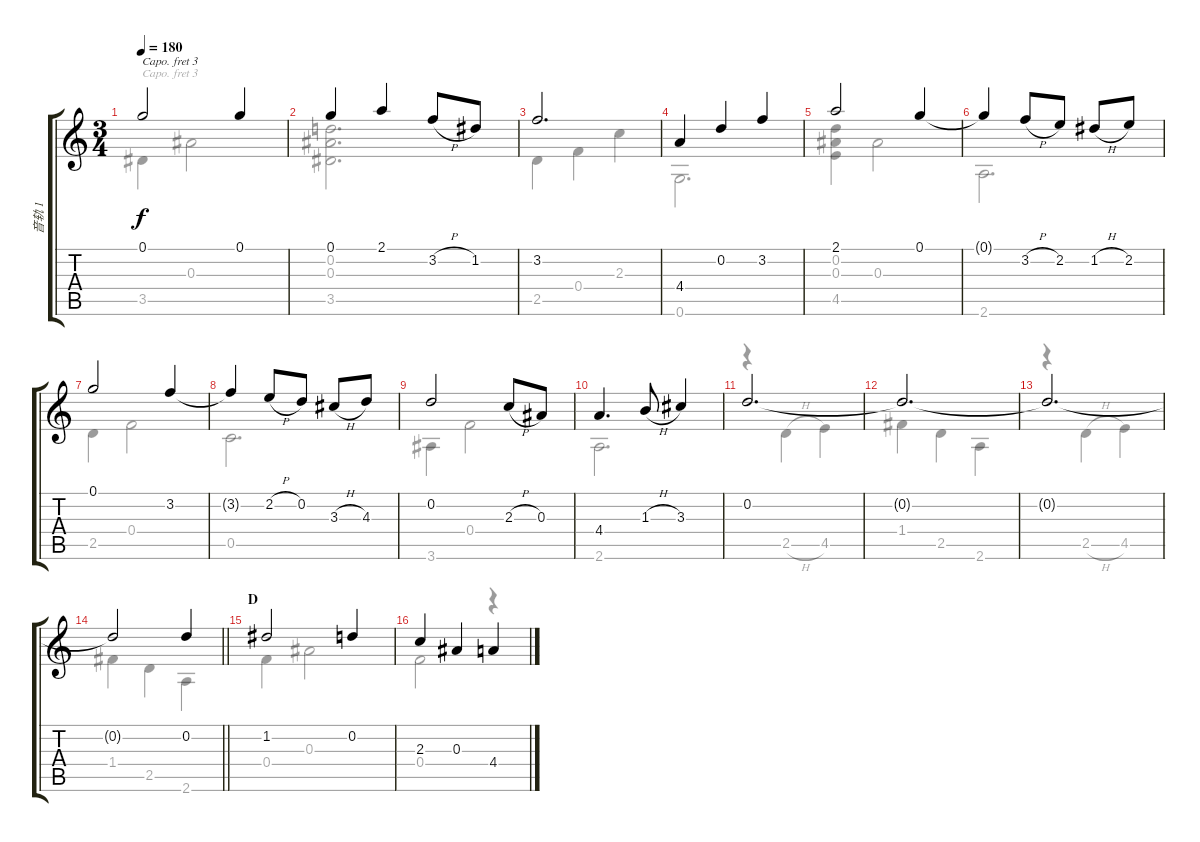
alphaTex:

\track ("音轨 1" "音轨 1") {instrument acousticguitarsteel}
\staff {score tabs}
\capo 3
\tuning (E4 B3 G3 D3 A2 E2) {hide}
\voice
\ts (3 4)
\tempo 180
\clef g2
\ks c
0.1.2{dy f} 0.1.4 |
0.1.4 2.1.4 3.2{h}.8 1.2.8 |
3.2.2{d} |
4.4.4 0.2.4 3.2.4 |
2.1.2 0.1.4 |
0.1{t}.4 3.2{h}.8 2.2.8 1.2{h}.8 2.2.8 |
0.1.2 3.2.4 |
3.2{t}.4 2.2{h}.8 0.2.8 3.3{h}.8 4.3.8 |
0.2.2 2.3{h}.8 0.3.8 |
4.4.4{d} 1.3{h}.8 3.3.4 |
0.2.2{d} |
0.2{t}.2{d} |
0.2{t}.2{d} |
\barLineRight lightlight
0.2{t}.2 0.2.4 |
\section ("" "D")
1.2.2 0.2.4 |
2.3.4 0.3.4 4.4.4
\voice
\clef g2
\ottava regular
\simile none
\ks c
3.5.4{dy f} 0.3.2 |
(0.2 0.3 3.5).2{d} |
2.5.4 0.4.4 2.3.4 |
0.6.2{d} |
(0.2 0.3 4.5).4 0.3.2 |
2.6.2{d} |
2.5.4 0.4.2 |
0.5.2{d} |
3.6.4 0.4.2 |
2.6.2{d} |
r.4 2.5{h}.4 4.5.4 |
1.4.4 2.5.4 2.6.4 |
r.4 2.5{h}.4 4.5.4 |
\barLineRight lightlight
1.4.4 2.5.4 2.6.4 |
0.4.4 0.3.2 |
0.4.2 r.4
